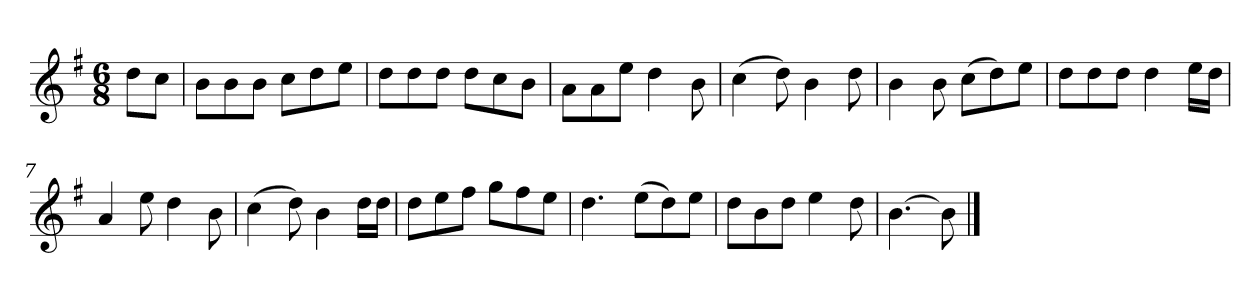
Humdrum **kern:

**kern
*part1
*staff1
*k[f#]
*M6/8
*MM120
=
8ddL
8ccJ
=1
8bL
8b
8bJ
8ccL
8dd
8eeJ
=2
8ddL
8dd
8ddJ
8ddL
8cc
8bJ
=3
8aL
8a
8eeJ
4dd
8b
=4
(4cc
8dd)
4b
8dd
=5
4b
8b
(8ccL
8dd)
8eeJ
=6
8ddL
8dd
8ddJ
4dd
16eeLL
16ddJJ
=7
4a
8ee
4dd
8b
=8
(4cc
8dd)
4b
16ddLL
16ddJJ
=9
8ddL
8ee
8ff#J
8ggL
8ff#
8eeJ
=10
4.dd
(8eeL
8dd)
8eeJ
=11
8ddL
8b
8ddJ
4ee
8dd
=12
[4.b
8b]
==
*-
